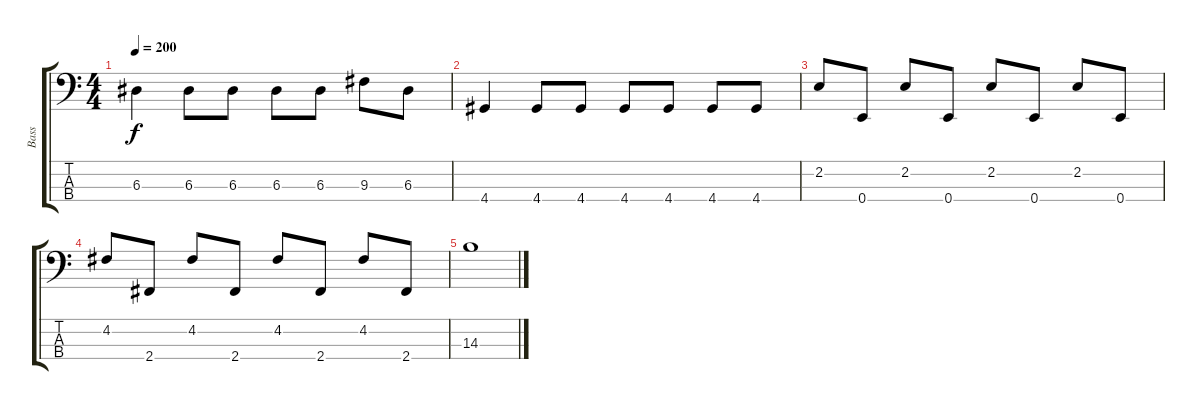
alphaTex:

\track ("Bass" "Bass") {instrument electricbassfinger}
\staff {score tabs}
\tuning (G2 D2 A1 E1) {hide}
\ts (4 4)
\tempo 200
\clef f4
\ks c
6.3.4{dy f} 6.3.8 6.3.8 6.3.8 6.3.8 9.3.8 6.3.8 |
4.4.4 4.4.8 4.4.8 4.4.8 4.4.8 4.4.8 4.4.8 |
2.2.8 0.4.8 2.2.8 0.4.8 2.2.8 0.4.8 2.2.8 0.4.8 |
4.2.8 2.4.8 4.2.8 2.4.8 4.2.8 2.4.8 4.2.8 2.4.8 |
14.3.1
